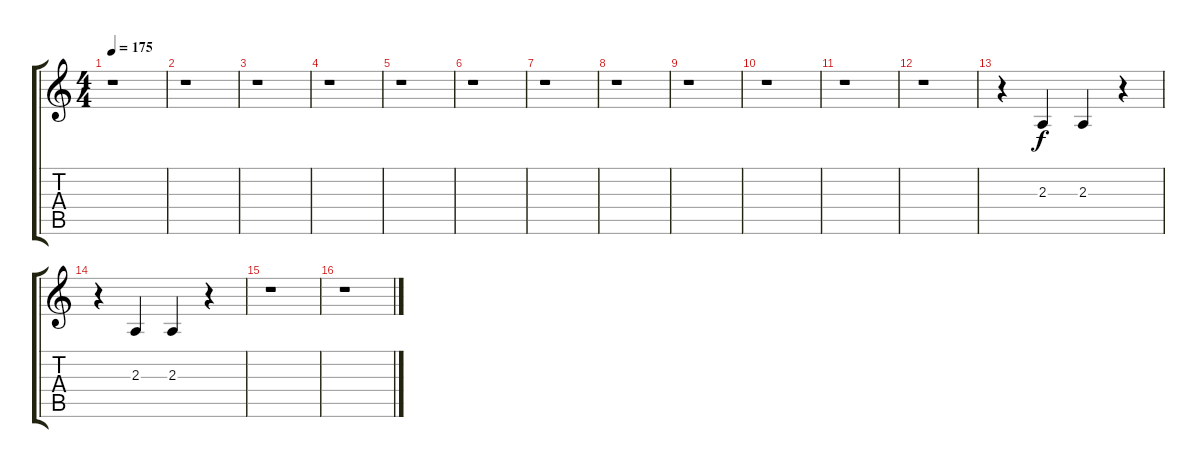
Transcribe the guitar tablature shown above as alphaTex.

\track "" {instrument trumpet}
\staff {score tabs}
\tuning (E4 B3 G3 D3 A2 E2) {hide}
\ts (4 4)
\tempo 175
\clef g2
\ks c
r.1{dy f} |
r.1 |
r.1 |
r.1 |
r.1 |
r.1 |
r.1 |
r.1 |
r.1 |
r.1 |
r.1 |
r.1 |
r.4 2.3.4 2.3.4 r.4 |
r.4 2.3.4 2.3.4 r.4 |
r.1 |
r.1
